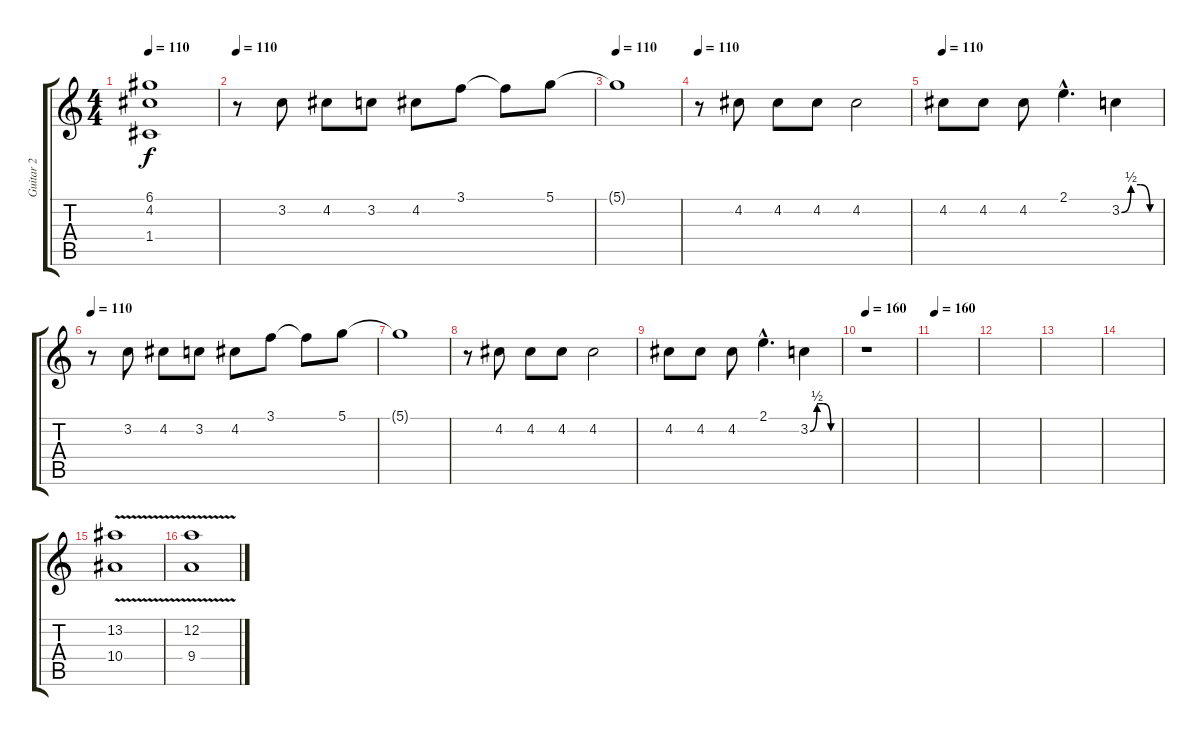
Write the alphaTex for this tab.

\track ("Guitar 2" "Guitar 2") {instrument distortionguitar}
\staff {score tabs}
\tuning (D4 A3 F3 C3 G2 C2) {hide}
\ts (4 4)
\tempo 110
\clef g2
\ks c
(6.1 4.2 1.4).1{dy f} |
\tempo 110
r.8 3.2.8 4.2.8 3.2.8 4.2.8 3.1.8 3.1{t}.8 5.1.8 |
\tempo 110
5.1{t}.1 |
\tempo 110
r.8 4.2.8 4.2.8 4.2.8 4.2.2 |
\tempo 110
4.2.8 4.2.8 4.2.8 2.1{hac}.4{d} 3.2{be (custom 0 0 15 2 30 2 45 0 60 0)}.4 |
\tempo 110
r.8{instrument musicbox} 3.2.8 4.2.8 3.2.8 4.2.8 3.1.8 3.1{t}.8 5.1.8 |
5.1{t}.1 |
r.8 4.2.8 4.2.8 4.2.8 4.2.2 |
4.2.8 4.2.8 4.2.8 2.1{hac}.4{d} 3.2{be (custom 0 0 15 2 30 2 45 0 60 0)}.4 |
\tempo 160
r.1 |
\tempo 160
|
|
|
|
(13.2{v} 10.4{v}).1{volume 9 instrument viola} |
(12.2{v} 9.4{v}).1
